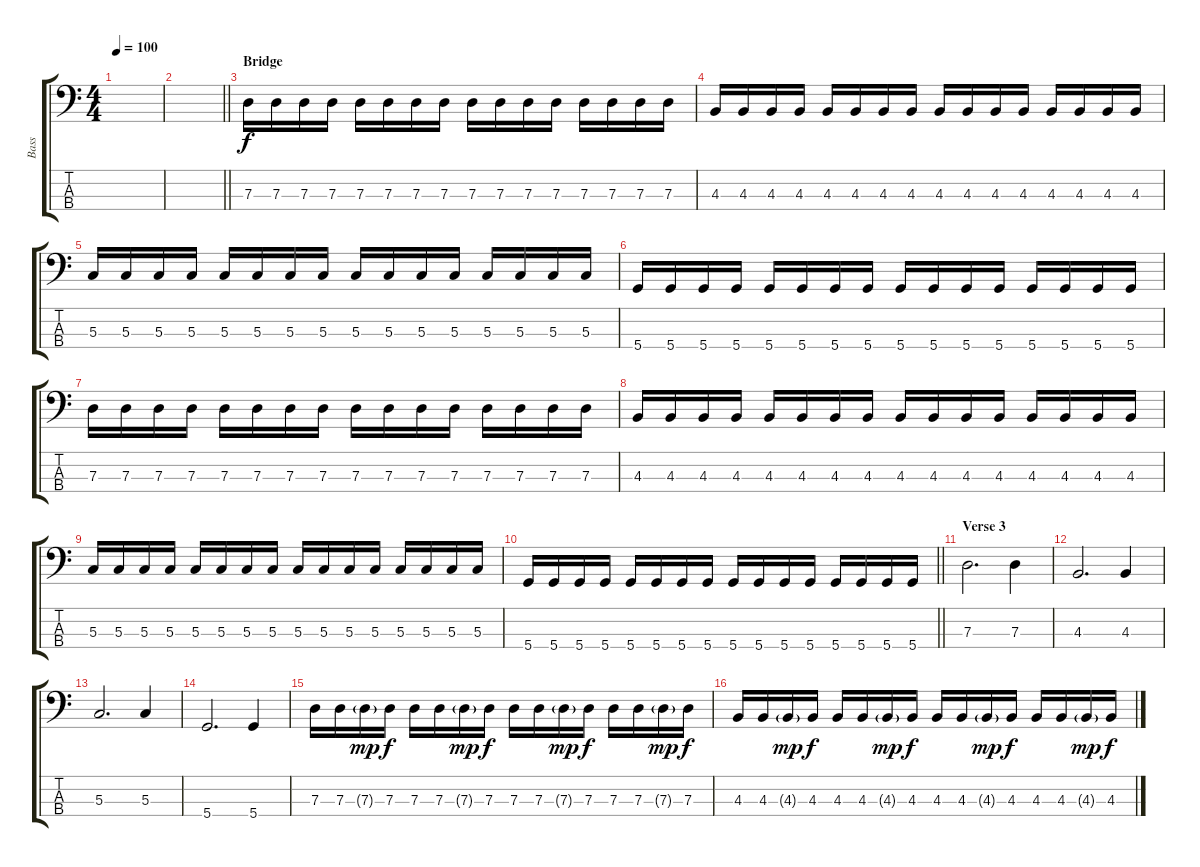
\track ("Bass" "Bass") {instrument electricbassfinger}
\staff {score tabs}
\tuning (F2 C2 G1 D1) {hide}
\ts (4 4)
\tempo 100
\clef f4
\ks c
|
\barLineRight lightlight
|
\section ("" "Bridge")
7.3.16 7.3.16 7.3.16 7.3.16 7.3.16 7.3.16 7.3.16 7.3.16 7.3.16 7.3.16 7.3.16 7.3.16 7.3.16 7.3.16 7.3.16 7.3.16 |
4.3.16 4.3.16 4.3.16 4.3.16 4.3.16 4.3.16 4.3.16 4.3.16 4.3.16 4.3.16 4.3.16 4.3.16 4.3.16 4.3.16 4.3.16 4.3.16 |
5.3.16 5.3.16 5.3.16 5.3.16 5.3.16 5.3.16 5.3.16 5.3.16 5.3.16 5.3.16 5.3.16 5.3.16 5.3.16 5.3.16 5.3.16 5.3.16 |
5.4.16 5.4.16 5.4.16 5.4.16 5.4.16 5.4.16 5.4.16 5.4.16 5.4.16 5.4.16 5.4.16 5.4.16 5.4.16 5.4.16 5.4.16 5.4.16 |
7.3.16 7.3.16 7.3.16 7.3.16 7.3.16 7.3.16 7.3.16 7.3.16 7.3.16 7.3.16 7.3.16 7.3.16 7.3.16 7.3.16 7.3.16 7.3.16 |
4.3.16 4.3.16 4.3.16 4.3.16 4.3.16 4.3.16 4.3.16 4.3.16 4.3.16 4.3.16 4.3.16 4.3.16 4.3.16 4.3.16 4.3.16 4.3.16 |
5.3.16 5.3.16 5.3.16 5.3.16 5.3.16 5.3.16 5.3.16 5.3.16 5.3.16 5.3.16 5.3.16 5.3.16 5.3.16 5.3.16 5.3.16 5.3.16 |
\barLineRight lightlight
5.4.16 5.4.16 5.4.16 5.4.16 5.4.16 5.4.16 5.4.16 5.4.16 5.4.16 5.4.16 5.4.16 5.4.16 5.4.16 5.4.16 5.4.16 5.4.16 |
\section ("" "Verse 3")
7.3.2{d} 7.3.4 |
4.3.2{d} 4.3.4 |
5.3.2{d} 5.3.4 |
5.4.2{d} 5.4.4 |
7.3.16 7.3.16 7.3{g}.16{dy mp} 7.3.16{dy f} 7.3.16 7.3.16 7.3{g}.16{dy mp} 7.3.16{dy f} 7.3.16 7.3.16 7.3{g}.16{dy mp} 7.3.16{dy f} 7.3.16 7.3.16 7.3{g}.16{dy mp} 7.3.16{dy f} |
4.3.16 4.3.16 4.3{g}.16{dy mp} 4.3.16{dy f} 4.3.16 4.3.16 4.3{g}.16{dy mp} 4.3.16{dy f} 4.3.16 4.3.16 4.3{g}.16{dy mp} 4.3.16{dy f} 4.3.16 4.3.16 4.3{g}.16{dy mp} 4.3.16{dy f}
